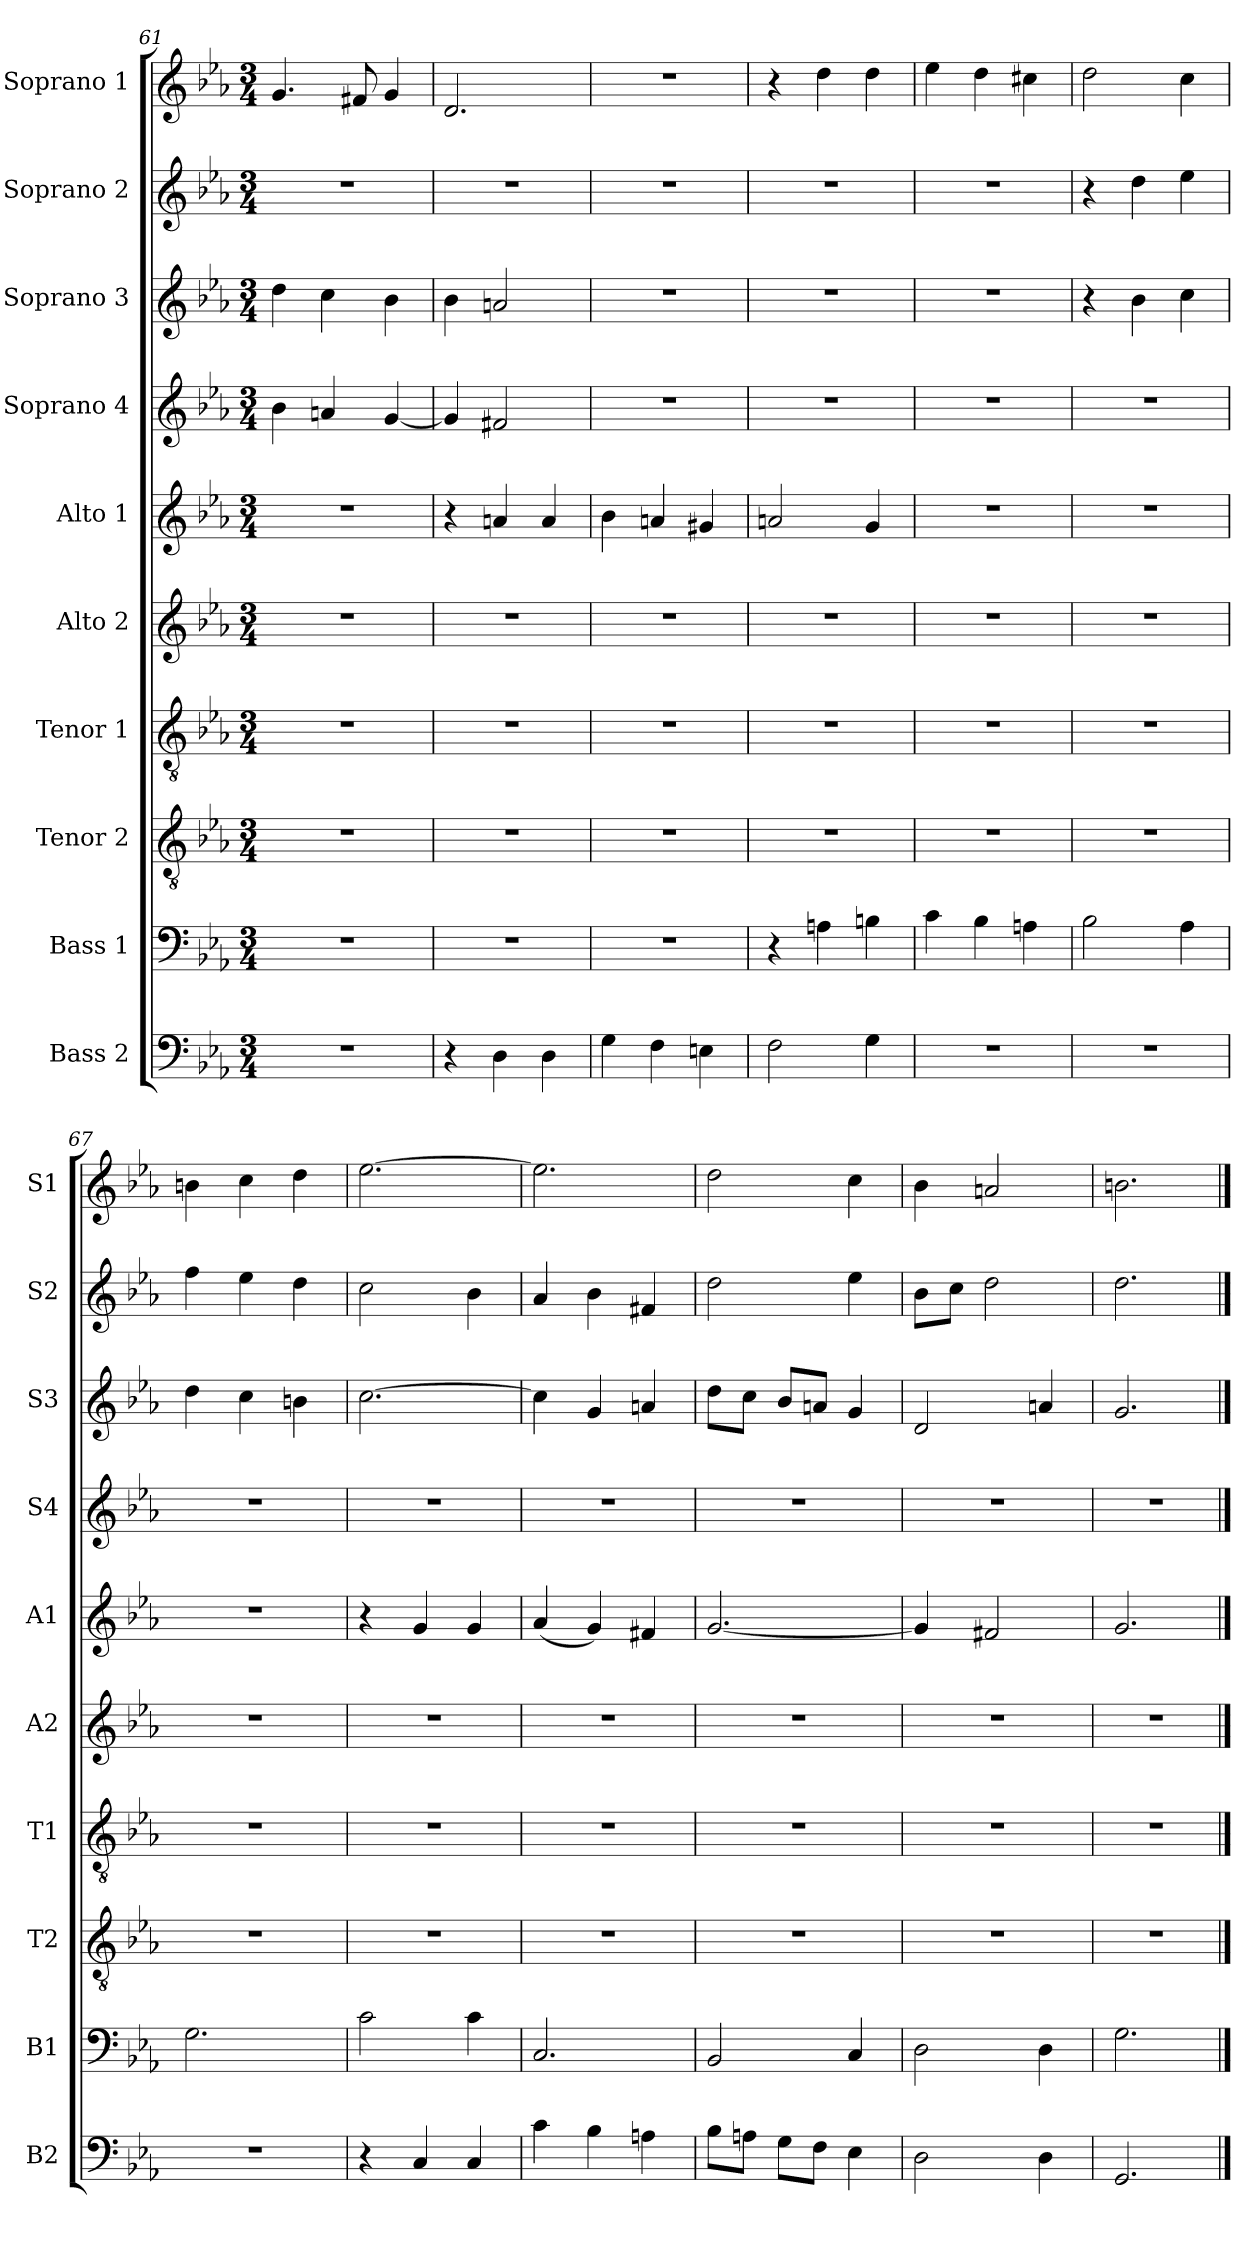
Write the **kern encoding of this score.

**kern	**kern	**kern	**kern	**kern	**kern	**kern	**kern	**kern	**kern
*part10	*part9	*part8	*part7	*part6	*part5	*part4	*part3	*part2	*part1
*staff10	*staff9	*staff8	*staff7	*staff6	*staff5	*staff4	*staff3	*staff2	*staff1
*I"Bass 2	*I"Bass 1	*I"Tenor 2	*I"Tenor 1	*I"Alto 2	*I"Alto 1	*I"Soprano 4	*I"Soprano 3	*I"Soprano 2	*I"Soprano 1
*I'B2	*I'B1	*I'T2	*I'T1	*I'A2	*I'A1	*I'S4	*I'S3	*I'S2	*I'S1
*clefF4	*clefF4	*clefGv2	*clefGv2	*clefG2	*clefG2	*clefG2	*clefG2	*clefG2	*clefG2
*k[b-e-a-]	*k[b-e-a-]	*k[b-e-a-]	*k[b-e-a-]	*k[b-e-a-]	*k[b-e-a-]	*k[b-e-a-]	*k[b-e-a-]	*k[b-e-a-]	*k[b-e-a-]
*E-:	*E-:	*E-:	*E-:	*E-:	*E-:	*E-:	*E-:	*E-:	*E-:
*M3/4	*M3/4	*M3/4	*M3/4	*M3/4	*M3/4	*M3/4	*M3/4	*M3/4	*M3/4
=61	=61	=61	=61	=61	=61	=61	=61	=61	=61
2.r	2.r	2.r	2.r	2.r	2.r	4b-\	4dd\	2.r	4.g/
.	.	.	.	.	.	4an/	4cc\	.	.
.	.	.	.	.	.	.	.	.	8f#X/
.	.	.	.	.	.	[4g/	4b-\	.	4g/
=62	=62	=62	=62	=62	=62	=62	=62	=62	=62
4r	2.r	2.r	2.r	2.r	4r	4g/]	4b-\	2.r	2.d/
4D\	.	.	.	.	4an/	2f#X/	2an/	.	.
4D\	.	.	.	.	4a/	.	.	.	.
=63	=63	=63	=63	=63	=63	=63	=63	=63	=63
4G\	2.r	2.r	2.r	2.r	4b-\	2.r	2.r	2.r	2.r
4F\	.	.	.	.	4an/	.	.	.	.
4En\	.	.	.	.	4g#X/	.	.	.	.
=64	=64	=64	=64	=64	=64	=64	=64	=64	=64
2F\	4r	2.r	2.r	2.r	2an/	2.r	2.r	2.r	4r
.	4An\	.	.	.	.	.	.	.	4dd\
4G\	4Bn\	.	.	.	4g/	.	.	.	4dd\
=65	=65	=65	=65	=65	=65	=65	=65	=65	=65
2.r	4c\	2.r	2.r	2.r	2.r	2.r	2.r	2.r	4ee-\
.	4B-\	.	.	.	.	.	.	.	4dd\
.	4An\	.	.	.	.	.	.	.	4cc#X\
=66	=66	=66	=66	=66	=66	=66	=66	=66	=66
2.r	2B-\	2.r	2.r	2.r	2.r	2.r	4r	4r	2dd\
.	.	.	.	.	.	.	4b-\	4dd\	.
.	4A-\	.	.	.	.	.	4cc\	4ee-\	4cc\
!!LO:PB:g=z
=67	=67	=67	=67	=67	=67	=67	=67	=67	=67
2.r	2.G\	2.r	2.r	2.r	2.r	2.r	4dd\	4ff\	4bn\
.	.	.	.	.	.	.	4cc\	4ee-\	4cc\
.	.	.	.	.	.	.	4bn\	4dd\	4dd\
=68	=68	=68	=68	=68	=68	=68	=68	=68	=68
4r	2c\	2.r	2.r	2.r	4r	2.r	[2.cc\	2cc\	[2.ee-\
4C/	.	.	.	.	4g/	.	.	.	.
4C/	4c\	.	.	.	4g/	.	.	4b-\	.
=69	=69	=69	=69	=69	=69	=69	=69	=69	=69
4c\	2.C/	2.r	2.r	2.r	(4a-/	2.r	4cc\]	4a-/	2.ee-\]
4B-\	.	.	.	.	4g/)	.	4g/	4b-\	.
4An\	.	.	.	.	4f#X/	.	4an/	4f#X/	.
=70	=70	=70	=70	=70	=70	=70	=70	=70	=70
8B-\L	2BB-/	2.r	2.r	2.r	[2.g/	2.r	8dd\L	2dd\	2dd\
8An\J	.	.	.	.	.	.	8cc\J	.	.
8G\L	.	.	.	.	.	.	8b-/L	.	.
8F\J	.	.	.	.	.	.	8an/J	.	.
4E-\	4C/	.	.	.	.	.	4g/	4ee-\	4cc\
=71	=71	=71	=71	=71	=71	=71	=71	=71	=71
2D\	2D\	2.r	2.r	2.r	4g/]	2.r	2d/	8b-\L	4b-\
.	.	.	.	.	.	.	.	8cc\J	.
.	.	.	.	.	2f#X/	.	.	2dd\	2an/
4D\	4D\	.	.	.	.	.	4an/	.	.
!!LO:PB:g=z
=72	=72	=72	=72	=72	=72	=72	=72	=72	=72
2.GG/	2.G\	2.r	2.r	2.r	2.g/	2.r	2.g/	2.dd\	2.bn\
==	==	==	==	==	==	==	==	==	==
*-	*-	*-	*-	*-	*-	*-	*-	*-	*-
